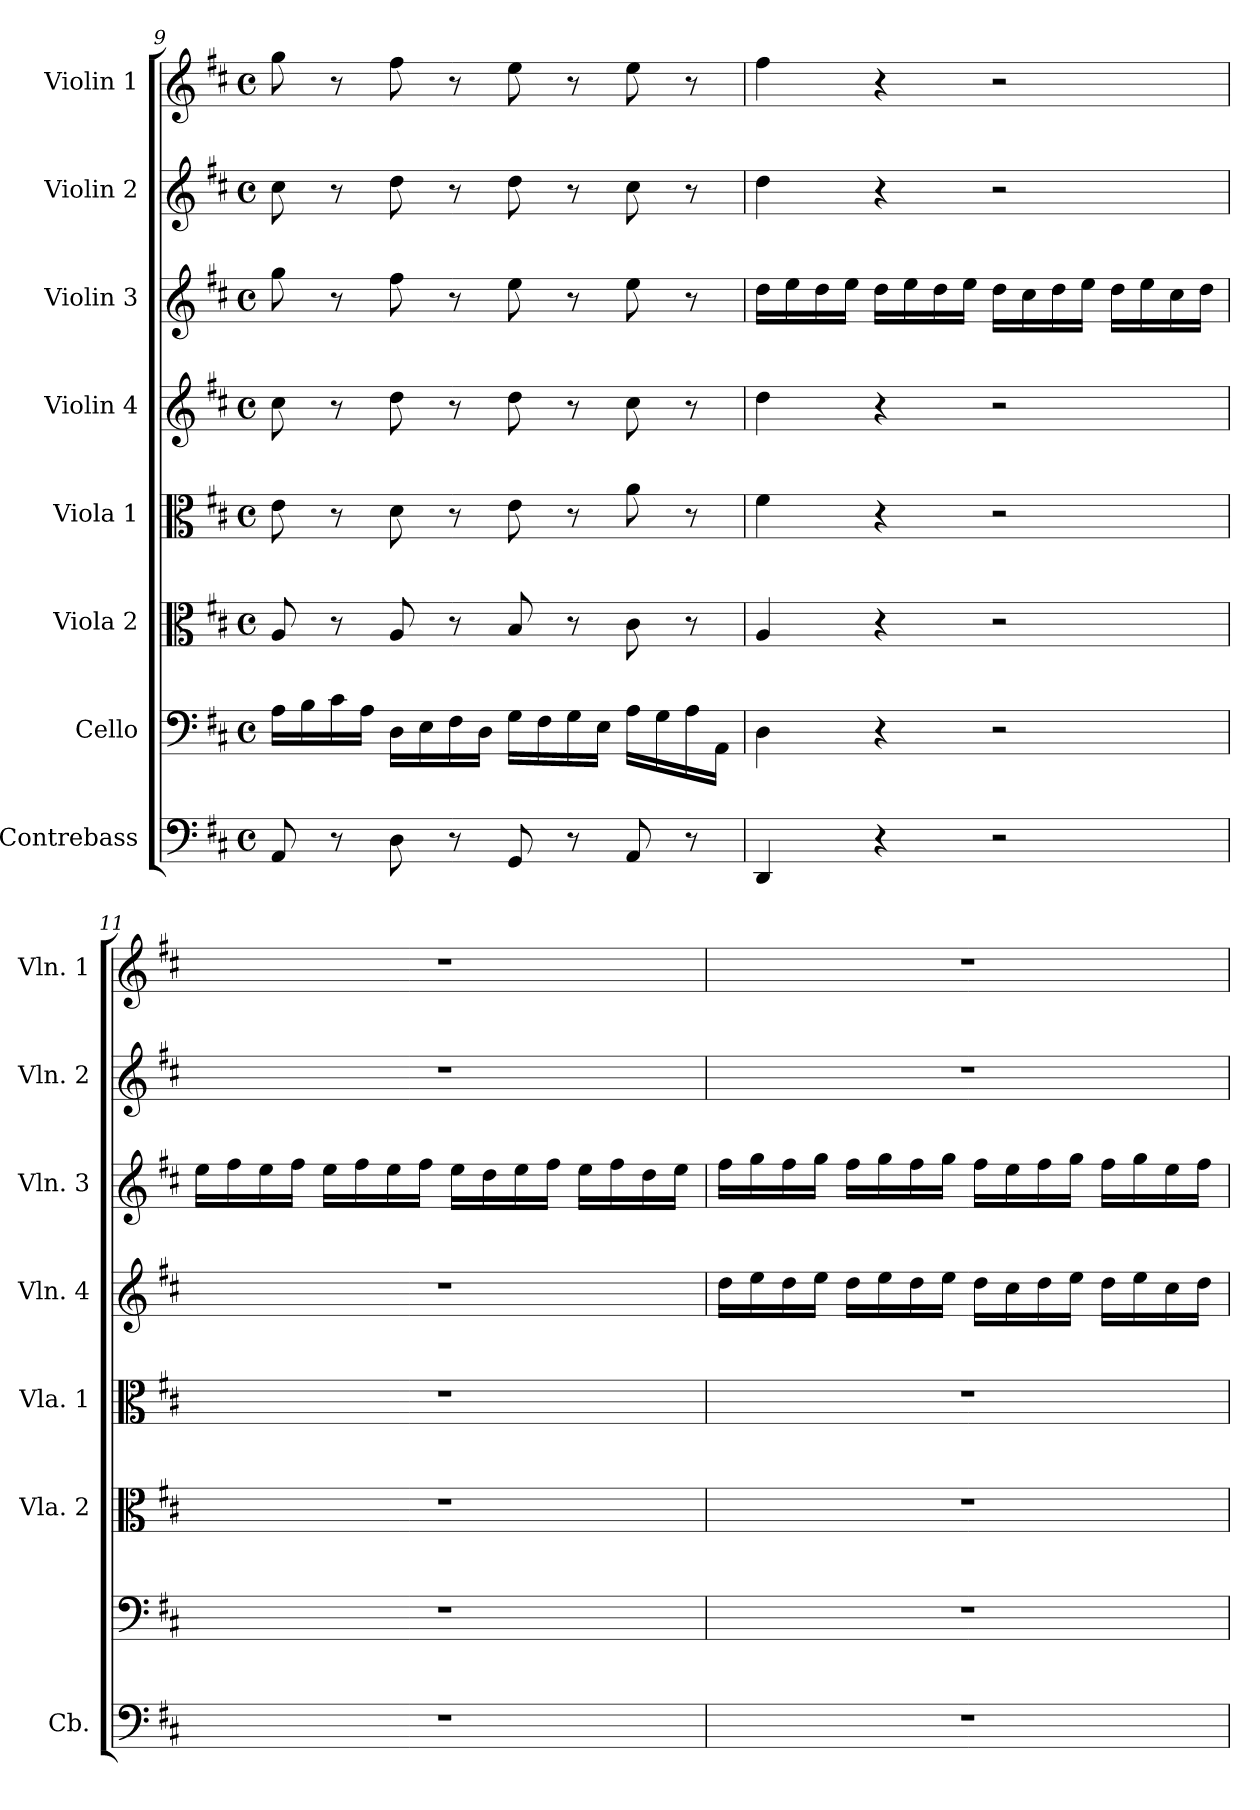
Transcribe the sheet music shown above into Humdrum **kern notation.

**kern	**kern	**kern	**kern	**kern	**kern	**kern	**kern
*part8	*part7	*part6	*part5	*part4	*part3	*part2	*part1
*staff8	*staff7	*staff6	*staff5	*staff4	*staff3	*staff2	*staff1
*I"Contrebass	*I"Cello	*I"Viola 2	*I"Viola 1	*I"Violin 4	*I"Violin 3	*I"Violin 2	*I"Violin 1
*I'Cb.	*	*I'Vla. 2	*I'Vla. 1	*I'Vln. 4	*I'Vln. 3	*I'Vln. 2	*I'Vln. 1
!!LO:PB:g=z
*clefF4	*clefF4	*clefC3	*clefC3	*clefG2	*clefG2	*clefG2	*clefG2
*ITrd7c12	*	*	*	*	*	*	*
*k[f#c#]	*k[f#c#]	*k[f#c#]	*k[f#c#]	*k[f#c#]	*k[f#c#]	*k[f#c#]	*k[f#c#]
*M4/4	*M4/4	*M4/4	*M4/4	*M4/4	*M4/4	*M4/4	*M4/4
*met(c)	*met(c)	*met(c)	*met(c)	*met(c)	*met(c)	*met(c)	*met(c)
=9	=9	=9	=9	=9	=9	=9	=9
8AAA/	16A\LL	8A/	8e\	8cc#\	8gg\	8cc#\	8gg\
.	16B\	.	.	.	.	.	.
8r	16c#\	8r	8r	8r	8r	8r	8r
.	16A\JJ	.	.	.	.	.	.
8DD\	16D\LL	8A/	8d\	8dd\	8ff#\	8dd\	8ff#\
.	16E\	.	.	.	.	.	.
8r	16F#\	8r	8r	8r	8r	8r	8r
.	16D\JJ	.	.	.	.	.	.
8GGG/	16G\LL	8B/	8e\	8dd\	8ee\	8dd\	8ee\
.	16F#\	.	.	.	.	.	.
8r	16G\	8r	8r	8r	8r	8r	8r
.	16E\JJ	.	.	.	.	.	.
8AAA/	16A\LL	8c#\	8a\	8cc#\	8ee\	8cc#\	8ee\
.	16G\	.	.	.	.	.	.
8r	16A\	8r	8r	8r	8r	8r	8r
.	16AA\JJ	.	.	.	.	.	.
=10	=10	=10	=10	=10	=10	=10	=10
4DDD/	4D\	4A/	4f#\	4dd\	16dd\LL	4dd\	4ff#\
.	.	.	.	.	16ee\	.	.
.	.	.	.	.	16dd\	.	.
.	.	.	.	.	16ee\JJ	.	.
4r	4r	4r	4r	4r	16dd\LL	4r	4r
.	.	.	.	.	16ee\	.	.
.	.	.	.	.	16dd\	.	.
.	.	.	.	.	16ee\JJ	.	.
2r	2r	2r	2r	2r	16dd\LL	2r	2r
.	.	.	.	.	16cc#\	.	.
.	.	.	.	.	16dd\	.	.
.	.	.	.	.	16ee\JJ	.	.
.	.	.	.	.	16dd\LL	.	.
.	.	.	.	.	16ee\	.	.
.	.	.	.	.	16cc#\	.	.
.	.	.	.	.	16dd\JJ	.	.
!!LO:PB:g=z
=11	=11	=11	=11	=11	=11	=11	=11
1r	1r	1r	1r	1r	16ee\LL	1r	1r
.	.	.	.	.	16ff#\	.	.
.	.	.	.	.	16ee\	.	.
.	.	.	.	.	16ff#\JJ	.	.
.	.	.	.	.	16ee\LL	.	.
.	.	.	.	.	16ff#\	.	.
.	.	.	.	.	16ee\	.	.
.	.	.	.	.	16ff#\JJ	.	.
.	.	.	.	.	16ee\LL	.	.
.	.	.	.	.	16dd\	.	.
.	.	.	.	.	16ee\	.	.
.	.	.	.	.	16ff#\JJ	.	.
.	.	.	.	.	16ee\LL	.	.
.	.	.	.	.	16ff#\	.	.
.	.	.	.	.	16dd\	.	.
.	.	.	.	.	16ee\JJ	.	.
=12	=12	=12	=12	=12	=12	=12	=12
1r	1r	1r	1r	16dd\LL	16ff#\LL	1r	1r
.	.	.	.	16ee\	16gg\	.	.
.	.	.	.	16dd\	16ff#\	.	.
.	.	.	.	16ee\JJ	16gg\JJ	.	.
.	.	.	.	16dd\LL	16ff#\LL	.	.
.	.	.	.	16ee\	16gg\	.	.
.	.	.	.	16dd\	16ff#\	.	.
.	.	.	.	16ee\JJ	16gg\JJ	.	.
.	.	.	.	16dd\LL	16ff#\LL	.	.
.	.	.	.	16cc#\	16ee\	.	.
.	.	.	.	16dd\	16ff#\	.	.
.	.	.	.	16ee\JJ	16gg\JJ	.	.
.	.	.	.	16dd\LL	16ff#\LL	.	.
.	.	.	.	16ee\	16gg\	.	.
.	.	.	.	16cc#\	16ee\	.	.
.	.	.	.	16dd\JJ	16ff#\JJ	.	.
=	=	=	=	=	=	=	=
*-	*-	*-	*-	*-	*-	*-	*-
